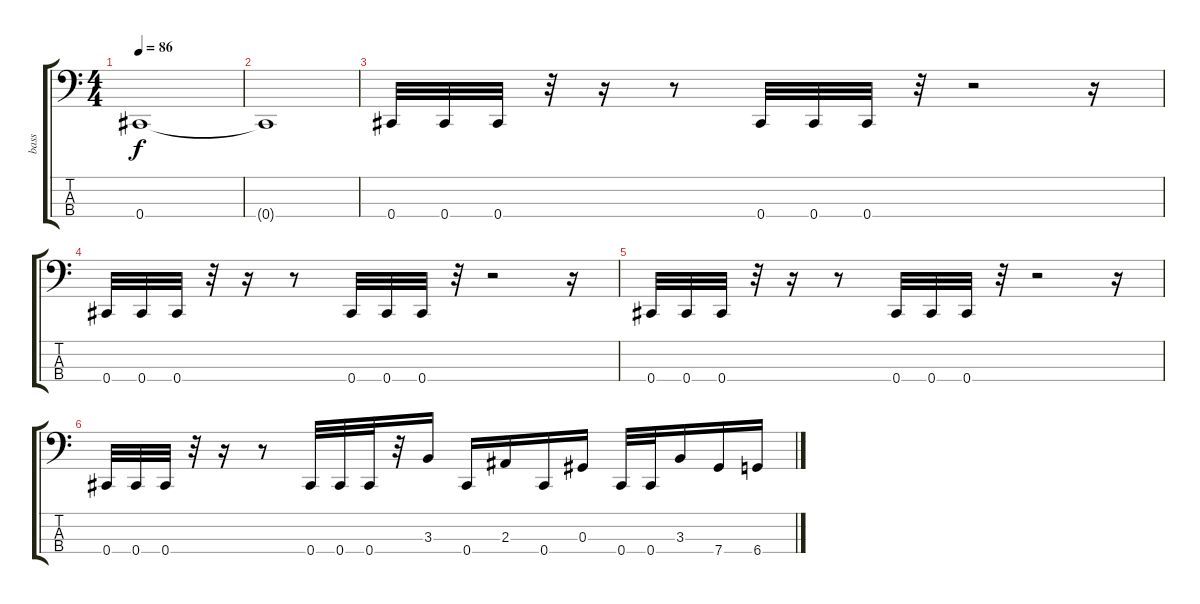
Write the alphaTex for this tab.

\track ("bass" "bass") {instrument electricbasspick}
\staff {score tabs}
\tuning (Gb2 Db2 Ab1 Db1) {hide}
\ts (4 4)
\tempo 86
\clef f4
\ks c
0.4.1{dy f instrument electricbasspick} |
0.4{t}.1 |
0.4.32 0.4.32 0.4.32 r.32 r.16 r.8 0.4.32 0.4.32 0.4.32 r.32 r.2 r.16 |
0.4.32 0.4.32 0.4.32 r.32 r.16 r.8 0.4.32 0.4.32 0.4.32 r.32 r.2 r.16 |
0.4.32 0.4.32 0.4.32 r.32 r.16 r.8 0.4.32 0.4.32 0.4.32 r.32 r.2 r.16 |
0.4.32 0.4.32 0.4.32 r.32 r.16 r.8 0.4.32 0.4.32 0.4.32 r.32 3.3.16 0.4.16 2.3.16 0.4.16 0.3.16 0.4.32 0.4.32 3.3.16 7.4.16 6.4.16
